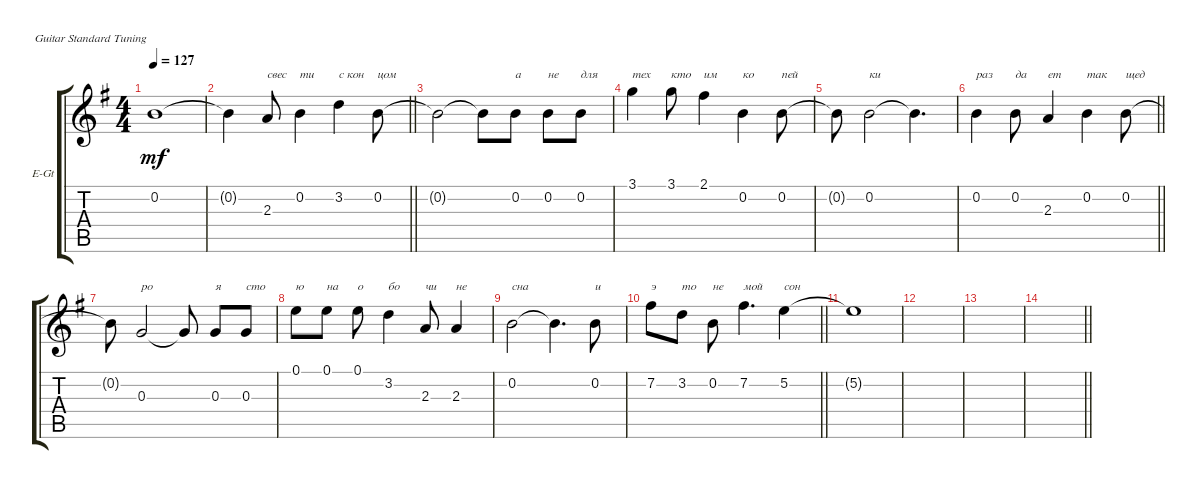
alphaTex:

\bracketExtendMode groupsimilarinstruments
\firstSystemTrackNameOrientation horizontal
\otherSystemsTrackNameOrientation horizontal
\track ("voice 1 (Artur Potemkin)" "E-Gt") {instrument electricguitarclean}
\staff {score tabs}
\tuning (E4 B3 G3 D3 A2 E2)
\ts (4 4)
\tempo 127
\clef g2
\scale
0.333333
\ks eminor
0.2{t}.1{dy mf} |
\scale
0.333333
\barLineRight lightlight
0.2{t}.4 2.3.8{txt "свес"} 0.2.4{txt "ти"} 3.2.4{txt "с кон"} 0.2.8{txt "цом"} |
\scale
0.333333 0.2{t}.2 0.2{t}.8 0.2.8{txt "а"} 0.2.8{txt "не"} 0.2.8{txt "для"} |
\scale
0.333333 3.1.4{txt "тех"} 3.1.8{txt "кто"} 2.1.4{txt "им"} 0.2.4{txt "ко"} 0.2.8{txt "пей"} |
\scale
0.333333 0.2{t}.8 0.2.2{txt "ки"} 0.2{t}.4{d} |
\scale
0.333333
\barLineRight lightlight
0.2.4{txt "раз"} 0.2.8{txt "да"} 2.3.4{txt "ет"} 0.2.4{txt "так"} 0.2.8{txt "щед"} |
\scale
0.333333 0.2{t}.8 0.3.2{txt "ро"} 0.3{t}.8 0.3.8{txt "я"} 0.3.8{txt "сто"} |
\scale
0.333333 0.1.8{txt "ю"} 0.1.8{txt "на"} 0.1.8{txt "о"} 3.2.4{txt "бо"} 2.3.8{txt "чи"} 2.3.4{txt "не"} |
\scale
0.333333 0.2.2{txt "сна"} 0.2{t}.4{d} 0.2.8{txt "и "} |
\scale
0.333333
\barLineRight lightlight
7.2.8{txt "э"} 3.2.8{txt "то"} 0.2.8{txt "не"} 7.2.4{d txt "мой"} 5.2.4{txt "сон"} |
\scale
0.333333 5.2{t}.1 |
\scale
0.333333 |
\scale
0.333333 |
\scale
0.333333
\barLineRight lightlight
|
\scale
0.333333 |
\scale
0.333333
